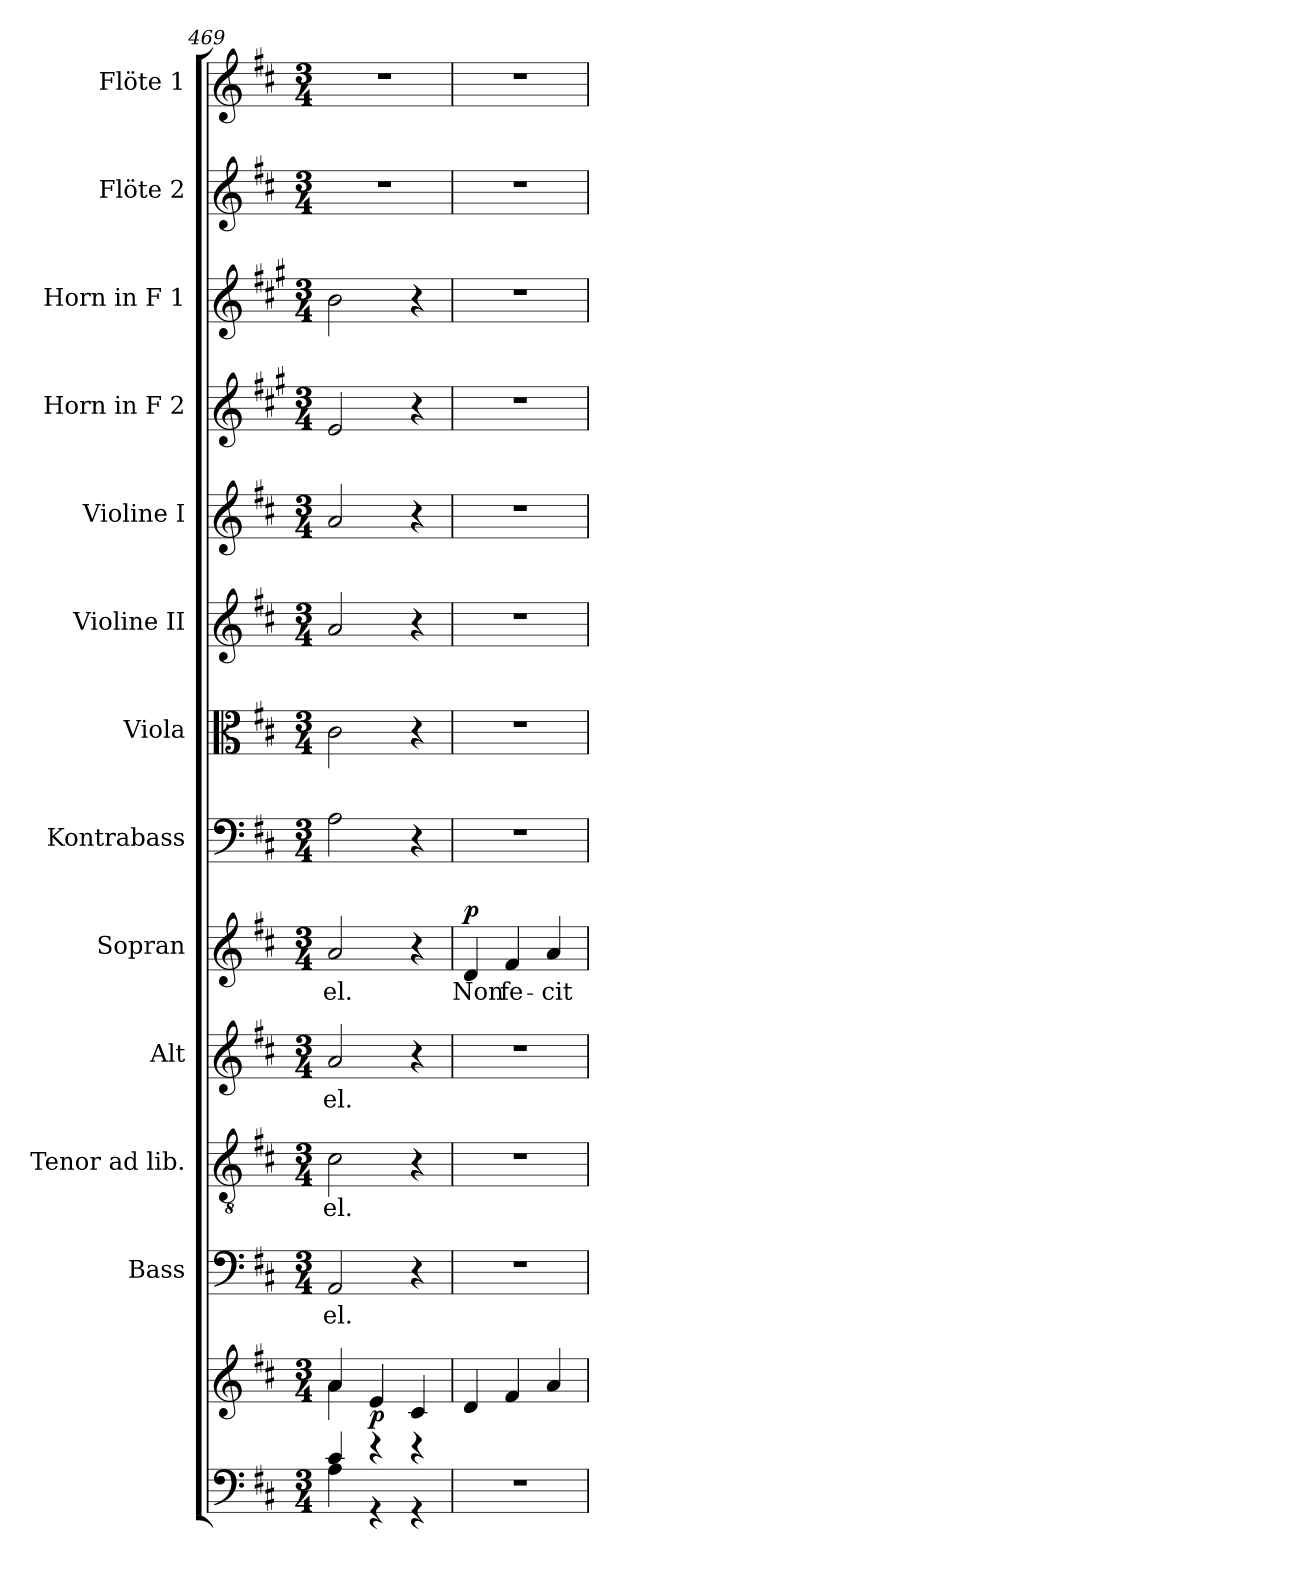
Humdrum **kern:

**kern	**kern	**dynam	**kern	**text	**kern	**text	**kern	**text	**kern	**text	**dynam	**kern	**kern	**kern	**kern	**kern	**kern	**kern	**kern
*part13	*part13	*part13	*part12	*part12	*part11	*part11	*part10	*part10	*part9	*part9	*part9	*part8	*part7	*part6	*part5	*part4	*part3	*part2	*part1
*staff14	*staff13	*staff13/14	*staff12	*staff12	*staff11	*staff11	*staff10	*staff10	*staff9	*staff9	*staff9	*staff8	*staff7	*staff6	*staff5	*staff4	*staff3	*staff2	*staff1
*	*	*	*I"Bass	*	*I"Tenor ad lib.	*	*I"Alt	*	*I"Sopran	*	*	*I"Kontrabass	*I"Viola	*I"Violine II	*I"Violine I	*I"Horn in F 2	*I"Horn in F 1	*I"Flöte 2	*I"Flöte 1
*	*	*	*I'B.	*	*I'T.	*	*I'A.	*	*I'S.	*	*	*I'Kb.	*I'Vla.	*I'Vl. II	*I'Vl. I	*	*	*I'Fl. 2	*I'Fl. 1
*clefF4	*clefG2	*	*clefF4	*	*clefGv2	*	*clefG2	*	*clefG2	*	*	*clefF4	*clefC3	*clefG2	*clefG2	*clefG2	*clefG2	*clefG2	*clefG2
*	*	*	*	*	*	*	*	*	*	*	*	*ITrd7c12	*	*	*	*ITrd4c7	*ITrd4c7	*	*
*k[f#c#]	*k[f#c#]	*	*k[f#c#]	*	*k[f#c#]	*	*k[f#c#]	*	*k[f#c#]	*	*	*k[f#c#]	*k[f#c#]	*k[f#c#]	*k[f#c#]	*k[f#c#]	*k[f#c#]	*k[f#c#]	*k[f#c#]
*D:	*D:	*	*D:	*	*D:	*	*D:	*	*D:	*	*	*D:	*D:	*D:	*D:	*D:	*D:	*D:	*D:
*M3/4	*M3/4	*	*M3/4	*	*M3/4	*	*M3/4	*	*M3/4	*	*	*M3/4	*M3/4	*M3/4	*M3/4	*M3/4	*M3/4	*M3/4	*M3/4
=469	=469	=469	=469	=469	=469	=469	=469	=469	=469	=469	=469	=469	=469	=469	=469	=469	=469	=469	=469
*^	*^	*	*	*	*	*	*	*	*	*	*	*	*	*	*	*	*	*	*
!	!	!	!	!	!	!LO:LY:b	!	!LO:LY:b	!	!LO:LY:b	!	!LO:LY:b	!	!	!	!	!	!	!	!	!
4c#/	4A\	4a/	4a\	.	2AA/	-el.	2c#\	-el.	2a/	-el.	2a/	-el.	.	2AA\	2c#\	2a/	2a/	2A/	2e\	2.r	2.r
!	!	!	!	!LO:DY:b	!	!	!	!	!	!	!	!	!	!	!	!	!	!	!	!	!
4r	4r	4e/	2ryy	p	.	.	.	.	.	.	.	.	.	.	.	.	.	.	.	.	.
4r	4r	4c#/	.	.	4r	.	4r	.	4r	.	4r	.	.	4r	4r	4r	4r	4r	4r	.	.
*	*	*v	*v	*	*	*	*	*	*	*	*	*	*	*	*	*	*	*	*	*	*
=470	=470	=470	=470	=470	=470	=470	=470	=470	=470	=470	=470	=470	=470	=470	=470	=470	=470	=470	=470	=470
!	!	!	!	!	!	!	!	!	!	!	!LO:LY:b	!LO:DY:a	!	!	!	!	!	!	!	!
*v	*v	*	*	*	*	*	*	*	*	*	*	*	*	*	*	*	*	*	*	*
2.r	4d/	.	2.r	.	2.r	.	2.r	.	4d/	Non	p	2.r	2.r	2.r	2.r	2.r	2.r	2.r	2.r
!	!	!	!	!	!	!	!	!	!	!LO:LY:b	!	!	!	!	!	!	!	!	!
.	4f#/	.	.	.	.	.	.	.	4f#/	fe-	.	.	.	.	.	.	.	.	.
!	!	!	!	!	!	!	!	!	!	!LO:LY:b	!	!	!	!	!	!	!	!	!
.	4a/	.	.	.	.	.	.	.	4a/	-cit	.	.	.	.	.	.	.	.	.
=	=	=	=	=	=	=	=	=	=	=	=	=	=	=	=	=	=	=	=
*-	*-	*-	*-	*-	*-	*-	*-	*-	*-	*-	*-	*-	*-	*-	*-	*-	*-	*-	*-
